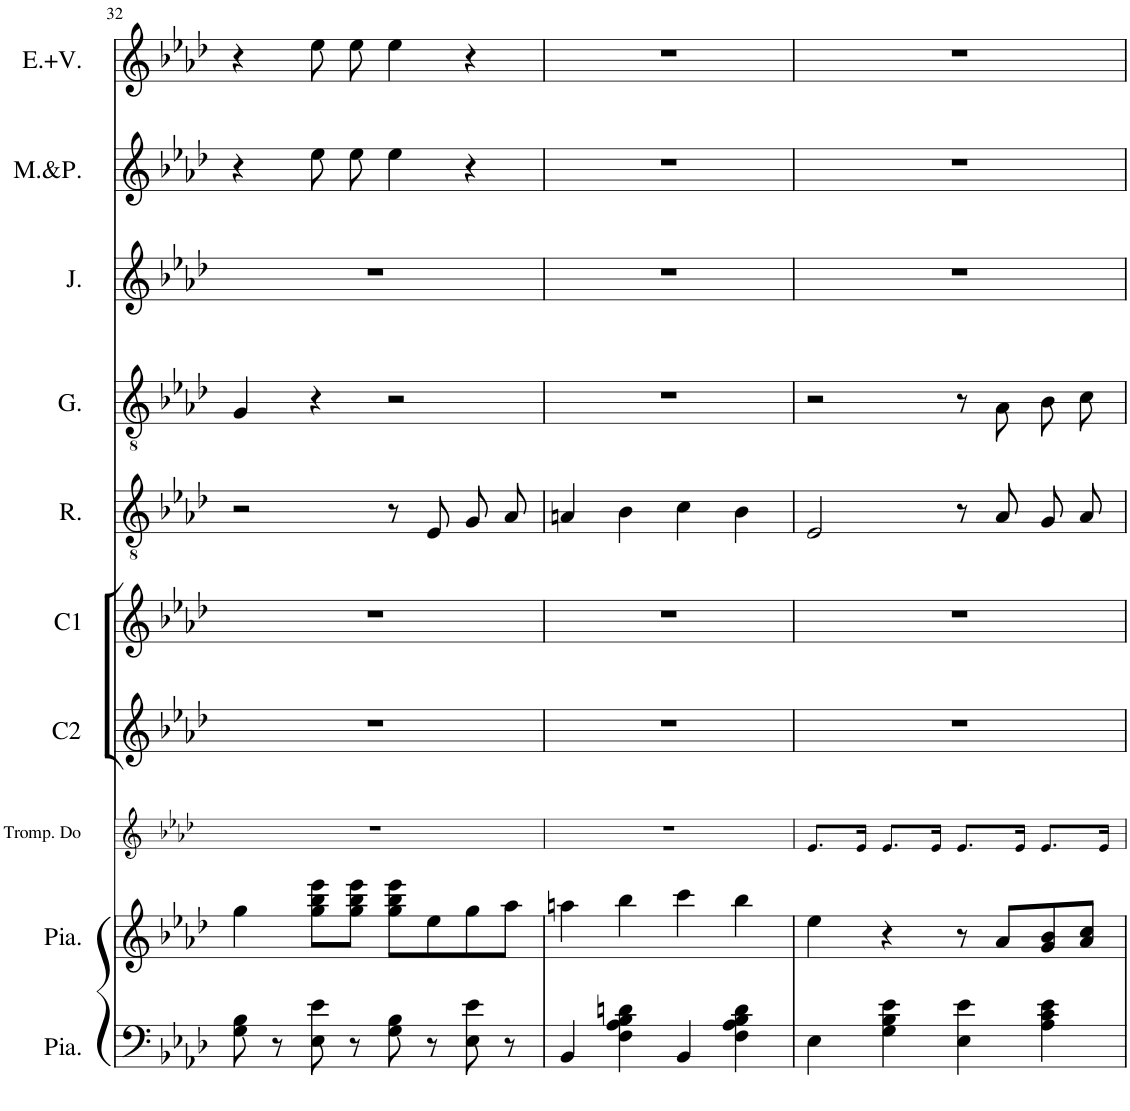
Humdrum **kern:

**kern	**kern	**kern	**kern	**kern	**kern	**kern	**kern	**kern	**kern
*part10	*part9	*part8	*part7	*part6	*part5	*part4	*part3	*part2	*part1
*staff10	*staff9	*staff8	*staff7	*staff6	*staff5	*staff4	*staff3	*staff2	*staff1
*I"Piano	*I"Piano	*I"Trompette en Do	*I"Choeur2	*I"Choeur1	*I"Raphaël	*I"Galuchet	*I"Jeanne	*I"Mariette, Pauline	*I"Emma, virginie
*I'Pia.	*I'Pia.	*I'Tromp. Do	*I'C2	*I'C1	*I'R.	*I'G.	*I'J.	*	*I'E.+V.
!!LO:PB:g=z
*clefF4	*clefG2	*clefG2	*clefG2	*clefG2	*clefGv2	*clefGv2	*clefG2	*clefG2	*clefG2
*	*	*Trd1c2	*Trd4c7	*	*Trd8c14	*Trd8c14	*	*Trd1c2	*
*k[b-e-a-d-]	*k[b-e-a-d-]	*k[b-e-a-d-]	*k[b-e-a-d-]	*k[b-e-a-d-]	*k[b-e-a-d-]	*k[b-e-a-d-]	*k[b-e-a-d-]	*k[b-e-a-d-]	*k[b-e-a-d-]
*M4/4	*M4/4	*M4/4	*M4/4	*M4/4	*M4/4	*M4/4	*M4/4	*M4/4	*M4/4
*met(c)	*met(c)	*met(c)	*met(c)	*met(c)	*met(c)	*met(c)	*met(c)	*met(c)	*met(c)
=32	=32	=32	=32	=32	=32	=32	=32	=32	=32
8G\ 8B-\	4gg\	1r	1r	1r	2r	4G/	1r	4r	4r
8r	.	.	.	.	.	.	.	.	.
8E-\ 8e-\	8gg\ 8bb-\ 8eee-\L	.	.	.	.	4r	.	8ee-\L	8ee-\L
8r	8gg\ 8bb-\ 8eee-\J	.	.	.	.	.	.	8ee-\J	8ee-\J
8G\ 8B-\	8gg\ 8bb-\ 8eee-\L	.	.	.	8r	2r	.	4ee-\	4ee-\
8r	8ee-\	.	.	.	8E-/	.	.	.	.
8E-\ 8e-\	8gg\	.	.	.	8G/L	.	.	4r	4r
8r	8aa-\J	.	.	.	8A-/J	.	.	.	.
=33	=33	=33	=33	=33	=33	=33	=33	=33	=33
4BB-/	4aan\	1r	1r	1r	4An/	1r	1r	1r	1r
4F\ 4A-\ 4B-\ 4dn\	4bb-\	.	.	.	4B-\	.	.	.	.
4BB-/	4ccc\	.	.	.	4c\	.	.	.	.
4F\ 4A-\ 4B-\ 4d\	4bb-\	.	.	.	4B-\	.	.	.	.
=34	=34	=34	=34	=34	=34	=34	=34	=34	=34
4E-\	4ee-\	8.e-/L	1r	1r	2E-/	2r	1r	1r	1r
.	.	16e-/Jk	.	.	.	.	.	.	.
4G\ 4B-\ 4e-\	4r	8.e-/L	.	.	.	.	.	.	.
.	.	16e-/Jk	.	.	.	.	.	.	.
4E-\ 4e-\	8r	8.e-/L	.	.	8r	8r	.	.	.
.	8a-/L	.	.	.	8A-/	8A-\	.	.	.
.	.	16e-/Jk	.	.	.	.	.	.	.
4A-\ 4c\ 4e-\	8g/ 8b-/	8.e-/L	.	.	8G/L	8B-\L	.	.	.
.	8a-/ 8cc/J	.	.	.	8A-/J	8c\J	.	.	.
.	.	16e-/Jk	.	.	.	.	.	.	.
=	=	=	=	=	=	=	=	=	=
*-	*-	*-	*-	*-	*-	*-	*-	*-	*-
